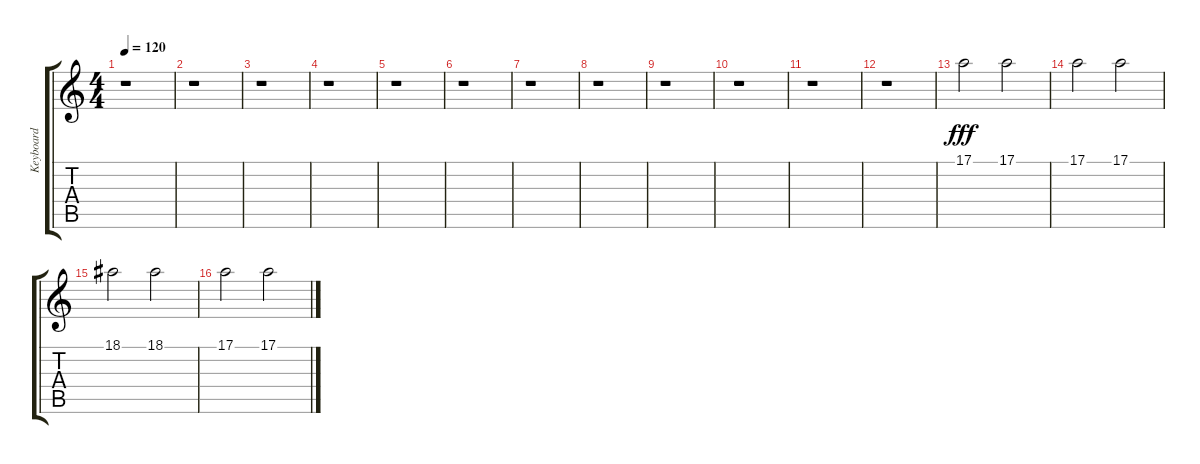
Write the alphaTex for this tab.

\track ("Keyboard" "Keyboard") {instrument pizzicatostrings}
\staff {score tabs}
\tuning (E4 B3 G3 D3 A2 E2) {hide}
\ts (4 4)
\tempo 120
\clef g2
\ks c
r.1{dy f} |
r.1 |
r.1 |
r.1 |
r.1 |
r.1 |
r.1 |
r.1 |
r.1 |
r.1 |
r.1 |
r.1 |
17.1.2{dy fff} 17.1.2 |
17.1.2 17.1.2 |
18.1.2 18.1.2 |
17.1.2 17.1.2
